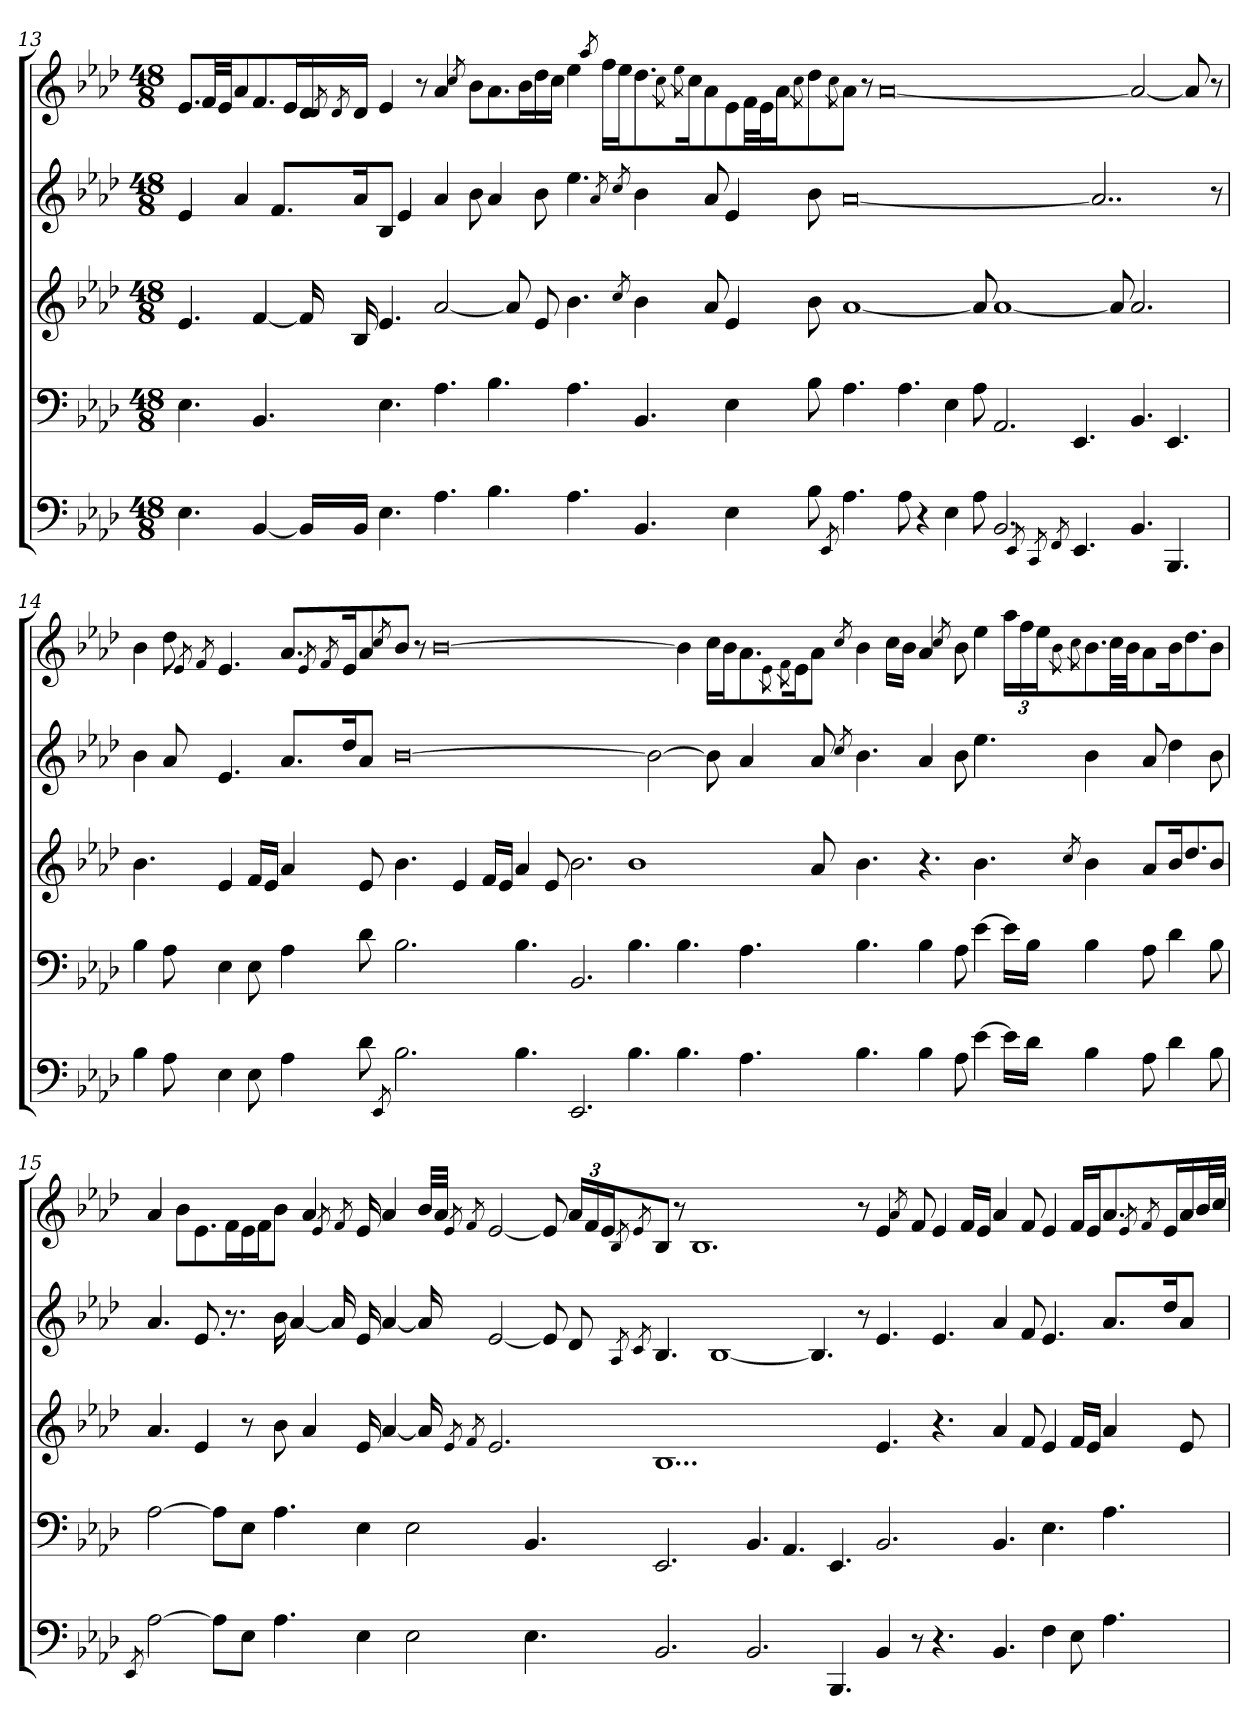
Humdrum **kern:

**kern	**kern	**kern	**kern	**kern
*part5	*part4	*part3	*part2	*part1
*staff5	*staff4	*staff3	*staff2	*staff1
*clefF4	*clefF4	*clefG2	*clefG2	*clefG2
*k[b-e-a-d-]	*k[b-e-a-d-]	*k[b-e-a-d-]	*k[b-e-a-d-]	*k[b-e-a-d-]
*M48/8	*M48/8	*M48/8	*M48/8	*M48/8
=13	=13	=13	=13	=13
4.E-	4.E-	4.e-	4e-	8.e-/L
.	.	.	.	32f/LL
.	.	.	.	32e-/JJ
.	.	.	4a-	8a-/
[4BB-	4.BB-	[4f	.	8.f/
.	.	.	8.f/L	.
.	.	.	.	16e-/L
16BB-/LL]	.	16f]	.	16d-/
.	.	.	.	8qd-/
.	.	.	.	8qd-/
16BB-/JJ	.	16B-	16a-/K	16d-/JJ
4.E-	4.E-	4.e-	8B-/J	4e-
.	.	.	4e-	.
.	.	.	.	8r
4.A-	4.A-	[2a-	4a-	4a-
.	.	.	.	8qcc
.	.	.	8b-	8b-\L
4.B-	4.B-	.	4a-	8.a-\
.	.	8a-]	.	.
.	.	.	.	16b-\L
.	.	8e-	8b-	16dd-\
.	.	.	.	16cc\JJ
4.A-	4.A-	4.b-	4.ee-	4ee-
.	.	.	.	8qaa-
.	.	.	.	16ff\LL
.	.	.	.	16ee-\J
.	.	.	8qa-	.
.	.	8qcc	8qcc	.
4.BB-	4.BB-	4b-	4b-	8.dd-\
.	.	.	.	8qcc\
.	.	.	.	8qee-\
.	.	.	.	16cc\K
.	.	8a-	8a-	8a-\
4E-	4E-	4e-	4e-	8e-\
.	.	.	.	32f\LL
.	.	.	.	32e-\J
.	.	.	.	16a-\J
.	.	.	.	8qcc\
8B-	8B-	8b-	8b-	8dd-\
8qEE-	.	.	.	8qcc\
4.A-	4.A-	[1a-	[0a-	8a-\J
.	.	.	.	8r
.	.	.	.	[0a-
8A-	4.A-	.	.	.
4r	.	.	.	.
4E-	4E-	.	.	.
8A-	8A-	8a-]	.	.
2.BB-	2.AA-	[1a-	.	.
8qEE-	.	.	.	.
8qCC	.	.	.	.
8qFF	.	.	.	.
4.EE-	4.EE-	.	.	.
.	.	.	2..a-]	.
.	.	8a-]	.	.
4.BB-	4.BB-	2.a-	.	2a-_
4.BBB-	4.EE-	.	.	.
.	.	.	.	8a-]
.	.	.	8r	8r
=14	=14	=14	=14	=14
4B-	4B-	4.b-	4b-	4b-
8A-	8A-	.	8a-	8dd-
.	.	.	.	8qe-
.	.	.	.	8qf
4E-	4E-	4e-	4.e-	4.e-
8E-	8E-	16f/LL	.	.
.	.	16e-/JJ	.	.
4A-	4A-	4a-	8.a-/L	8.a-/L
.	.	.	.	8qe-/
.	.	.	.	8qf/
.	.	.	16dd-/K	16e-/K
8d-	8d-	8e-	8a-/J	8a-/
8qEE-	.	.	.	8qcc/
2.B-	2.B-	4.b-	[0b-	8b-/J
.	.	.	.	8r
.	.	.	.	[0b-
.	.	4e-	.	.
.	.	16f/LL	.	.
.	.	16e-/JJ	.	.
4.B-	4.B-	4a-	.	.
.	.	8e-	.	.
2.EE-	2.BB-	2.b-	.	.
4.B-	4.B-	1b-	.	.
.	.	.	2b-_	.
4.B-	4.B-	.	.	4b-]
.	.	.	8b-]	16cc\LL
.	.	.	.	16b-\J
4.A-	4.A-	.	4a-	8.a-\
.	.	.	.	8qe-\
.	.	.	.	8qf\
.	.	.	.	16e-\K
.	.	8a-	8a-	8a-\J
.	.	.	8qcc	8qcc
4.B-	4.B-	4.b-	4.b-	4b-
.	.	.	.	16cc\LL
.	.	.	.	16b-\JJ
4B-	4B-	4.r	4a-	4a-
.	.	.	.	8qcc
8A-	8A-	.	8b-	8b-
[4e-	[4e-	4.b-	4.ee-	4ee-
16e-\LL]	16e-\LL]	.	.	24aa-\LL
.	.	.	.	24ff\
16d-\JJ	16B-\JJ	.	.	.
.	.	.	.	24ee-\J
.	.	.	.	8qb-\
.	.	8qcc	.	8qcc\
4B-	4B-	4b-	4b-	8.b-\
.	.	.	.	32cc\LL
.	.	.	.	32b-\JJ
8A-	8A-	8a-/L	8a-	8a-\
4d-	4d-	16b-/K	4dd-	16b-\K
.	.	8.dd-/	.	8.dd-\
8B-	8B-	8b-/J	8b-	8b-\J
=15	=15	=15	=15	=15
8qEE-	.	.	.	.
[2A-	[2A-	4.a-	4.a-	4a-
.	.	.	.	8b-\L
.	.	4e-	8.e-	8.e-\
8A-\L]	8A-\L]	.	.	.
.	.	.	8.r	16f\L
8E-\J	8E-\J	8r	.	16e-\
.	.	.	.	16f\J
4.A-	4.A-	8b-	16b-	8b-\J
.	.	.	[4a-	.
.	.	4a-	.	4a-
.	.	.	16a-]	.
.	.	.	.	8qe-
.	.	.	.	8qf
4E-	4E-	16e-	16e-	16e-
.	.	[4a-	[4a-	4a-
2E-	2E-	.	.	.
.	.	16a-]	16a-]	32b-/LLL
.	.	.	.	32a-/JJJ
.	.	8qe-	.	8qe-
.	.	8qf	.	8qf
.	.	2.e-	[2e-	[2e-
4.E-	4.BB-	.	.	.
.	.	.	8e-]	8e-]
.	.	.	8d-	24a-/LL
.	.	.	.	24f/
.	.	.	.	24e-/J
.	.	.	8qA-	8qB-/
.	.	.	8qc	8qe-/
2.BB-	2.EE-	1...B-	4.B-	8B-/J
.	.	.	.	8r
.	.	.	.	1.B-
.	.	.	[1B-	.
2.BB-	4.BB-	.	.	.
.	4.AA-	.	.	.
.	.	.	4.B-]	.
4.BBB-	4.EE-	.	.	.
.	.	.	8r	8r
4BB-	2.BB-	4.e-	4.e-	4e-
.	.	.	.	8qa-
8r	.	.	.	8f
4.r	.	4.r	4.e-	4e-
.	.	.	.	16f/LL
.	.	.	.	16e-/JJ
4.BB-	4.BB-	4a-	4a-	4a-
.	.	8f	8f	8f
4F	4.E-	4e-	4.e-	4e-
8E-	.	16f/LL	.	16f/LL
.	.	16e-/JJ	.	16e-/J
4.A-	4.A-	4a-	8.a-/L	8.a-/
.	.	.	.	8qe-/
.	.	.	.	8qf/
.	.	.	16dd-/K	16e-/L
.	.	8e-	8a-/J	16a-/
.	.	.	.	32b-/L
.	.	.	.	32cc/JJJ
=	=	=	=	=
*-	*-	*-	*-	*-
